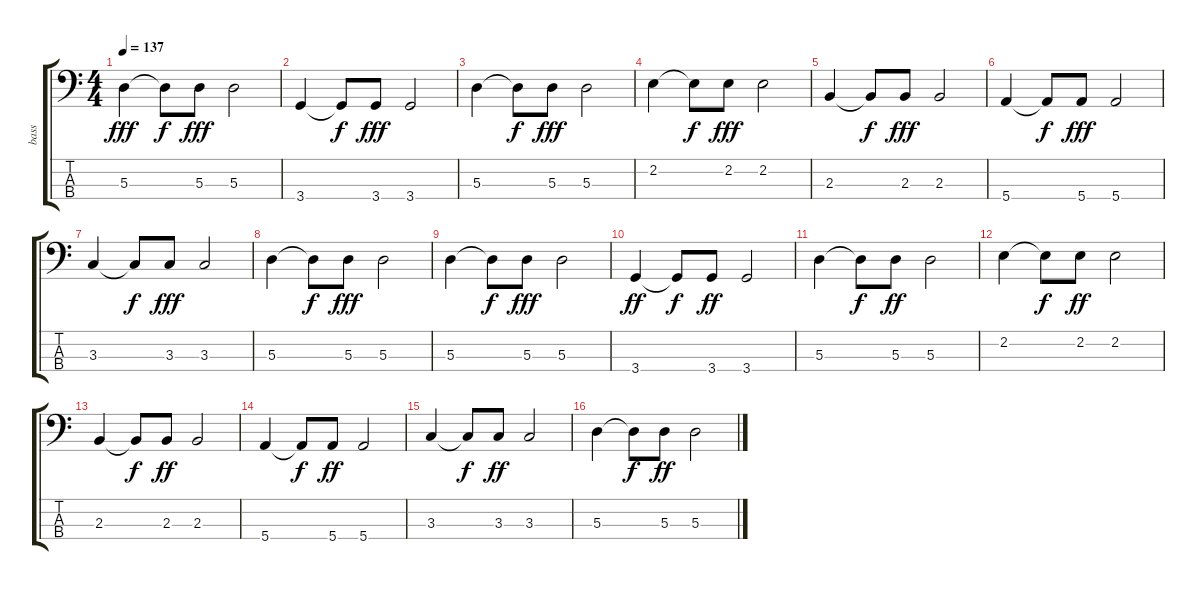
\track ("bass" "bass") {instrument electricbassfinger}
\staff {score tabs}
\tuning (G2 D2 A1 E1) {hide}
\ts (4 4)
\tempo 137
\clef f4
\ks c
5.3.4{dy fff} 5.3{t}.8{dy f} 5.3.8{dy fff} 5.3.2 |
3.4.4 3.4{t}.8{dy f} 3.4.8{dy fff} 3.4.2 |
5.3.4 5.3{t}.8{dy f} 5.3.8{dy fff} 5.3.2 |
2.2.4 2.2{t}.8{dy f} 2.2.8{dy fff} 2.2.2 |
2.3.4 2.3{t}.8{dy f} 2.3.8{dy fff} 2.3.2 |
5.4.4 5.4{t}.8{dy f} 5.4.8{dy fff} 5.4.2 |
3.3.4 3.3{t}.8{dy f} 3.3.8{dy fff} 3.3.2 |
5.3.4 5.3{t}.8{dy f} 5.3.8{dy fff} 5.3.2 |
5.3.4 5.3{t}.8{dy f} 5.3.8{dy fff} 5.3.2 |
3.4.4{dy ff} 3.4{t}.8{dy f} 3.4.8{dy ff} 3.4.2 |
5.3.4 5.3{t}.8{dy f} 5.3.8{dy ff} 5.3.2 |
2.2.4 2.2{t}.8{dy f} 2.2.8{dy ff} 2.2.2 |
2.3.4 2.3{t}.8{dy f} 2.3.8{dy ff} 2.3.2 |
5.4.4 5.4{t}.8{dy f} 5.4.8{dy ff} 5.4.2 |
3.3.4 3.3{t}.8{dy f} 3.3.8{dy ff} 3.3.2 |
5.3.4 5.3{t}.8{dy f} 5.3.8{dy ff} 5.3.2
